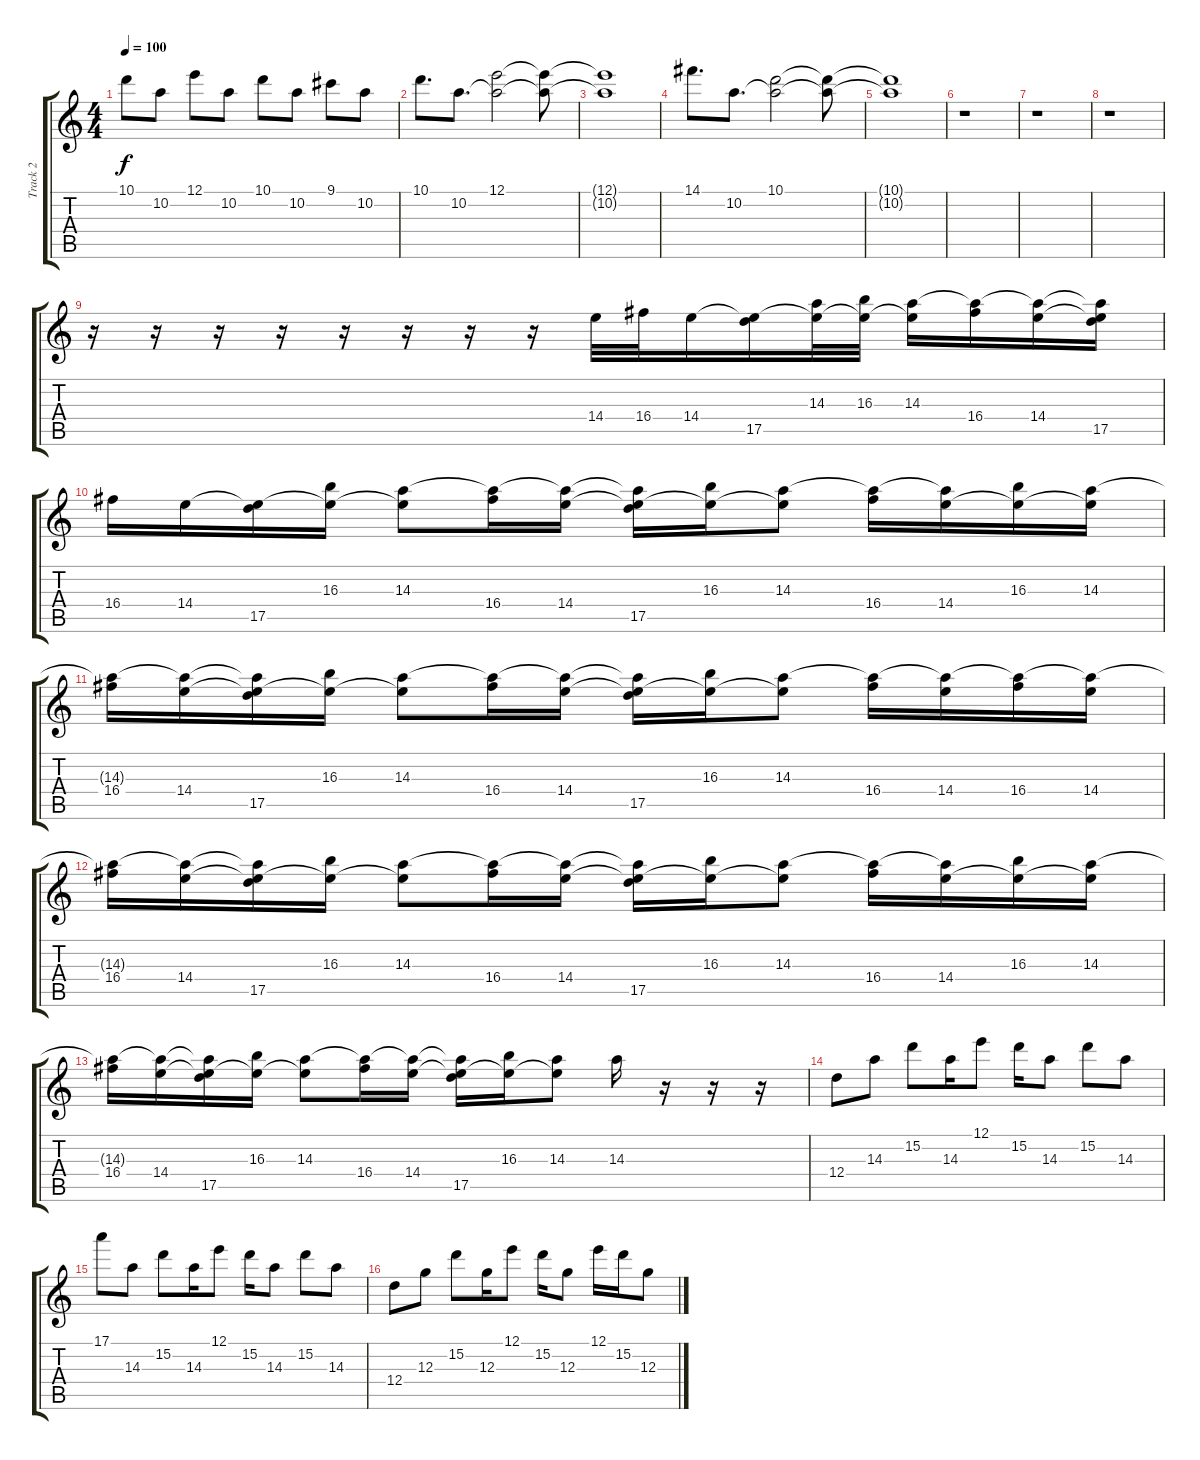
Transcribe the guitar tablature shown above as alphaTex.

\track ("Track 2" "Track 2") {instrument distortionguitar}
\staff {score tabs}
\tuning (E4 B3 G3 D3 A2 E2) {hide}
\ts (4 4)
\tempo 100
\clef g2
\ks c
10.1.8{dy f} 10.2.8 12.1.8 10.2.8 10.1.8 10.2.8 9.1.8 10.2.8 |
10.1.8{d} 10.2.8{d} (12.1 10.2{t}).2 (12.1{t} 10.2{t}).8 |
(12.1{t} 10.2{t}).1 |
14.1.8{d} 10.2.8{d} (10.1 10.2{t}).2 (10.1{t} 10.2{t}).8 |
(10.1{t} 10.2{t}).1 |
r.1 |
r.1 |
r.1 |
r.16 r.16 r.16 r.16 r.16 r.16 r.16 r.16 14.4.32 16.4.32 14.4.16 (14.4{t} 17.5).16 (14.3 14.4{t}).32 (16.3 14.4{t}).32 (14.3 14.4{t}).16 (14.3{t} 16.4).16 (14.3{t} 14.4).16 (14.3{t} 14.4{t} 17.5).16 |
16.4.16 14.4.16 (14.4{t} 17.5).16 (16.3 14.4{t}).16 (14.3 14.4{t}).8 (14.3{t} 16.4).16 (14.3{t} 14.4).16 (14.3{t} 14.4{t} 17.5).16 (16.3 14.4{t}).16 (14.3 14.4{t}).8 (14.3{t} 16.4).16 (14.3{t} 14.4).16 (16.3 14.4{t}).16 (14.3 14.4{t}).16 |
(14.3{t} 16.4).16 (14.3{t} 14.4).16 (14.3{t} 14.4{t} 17.5).16 (16.3 14.4{t}).16 (14.3 14.4{t}).8 (14.3{t} 16.4).16 (14.3{t} 14.4).16 (14.3{t} 14.4{t} 17.5).16 (16.3 14.4{t}).16 (14.3 14.4{t}).8 (14.3{t} 16.4).16 (14.3{t} 14.4).16 (14.3{t} 16.4).16 (14.3{t} 14.4).16 |
(14.3{t} 16.4).16 (14.3{t} 14.4).16 (14.3{t} 14.4{t} 17.5).16 (16.3 14.4{t}).16 (14.3 14.4{t}).8 (14.3{t} 16.4).16 (14.3{t} 14.4).16 (14.3{t} 14.4{t} 17.5).16 (16.3 14.4{t}).16 (14.3 14.4{t}).8 (14.3{t} 16.4).16 (14.3{t} 14.4).16 (16.3 14.4{t}).16 (14.3 14.4{t}).16 |
(14.3{t} 16.4).16 (14.3{t} 14.4).16 (14.3{t} 14.4{t} 17.5).16 (16.3 14.4{t}).16 (14.3 14.4{t}).8 (14.3{t} 16.4).16 (14.3{t} 14.4).16 (14.3{t} 14.4{t} 17.5).16 (16.3 14.4{t}).16 (14.3 14.4{t}).8 14.3.16 r.16 r.16 r.16 |
12.4.8 14.3.8 15.2.8 14.3.16 12.1.8 15.2.16 14.3.8 15.2.8 14.3.8 |
17.1.8 14.3.8 15.2.8 14.3.16 12.1.8 15.2.16 14.3.8 15.2.8 14.3.8 |
12.4.8 12.3.8 15.2.8 12.3.16 12.1.8 15.2.16 12.3.8 12.1.16 15.2.16 12.3.8
